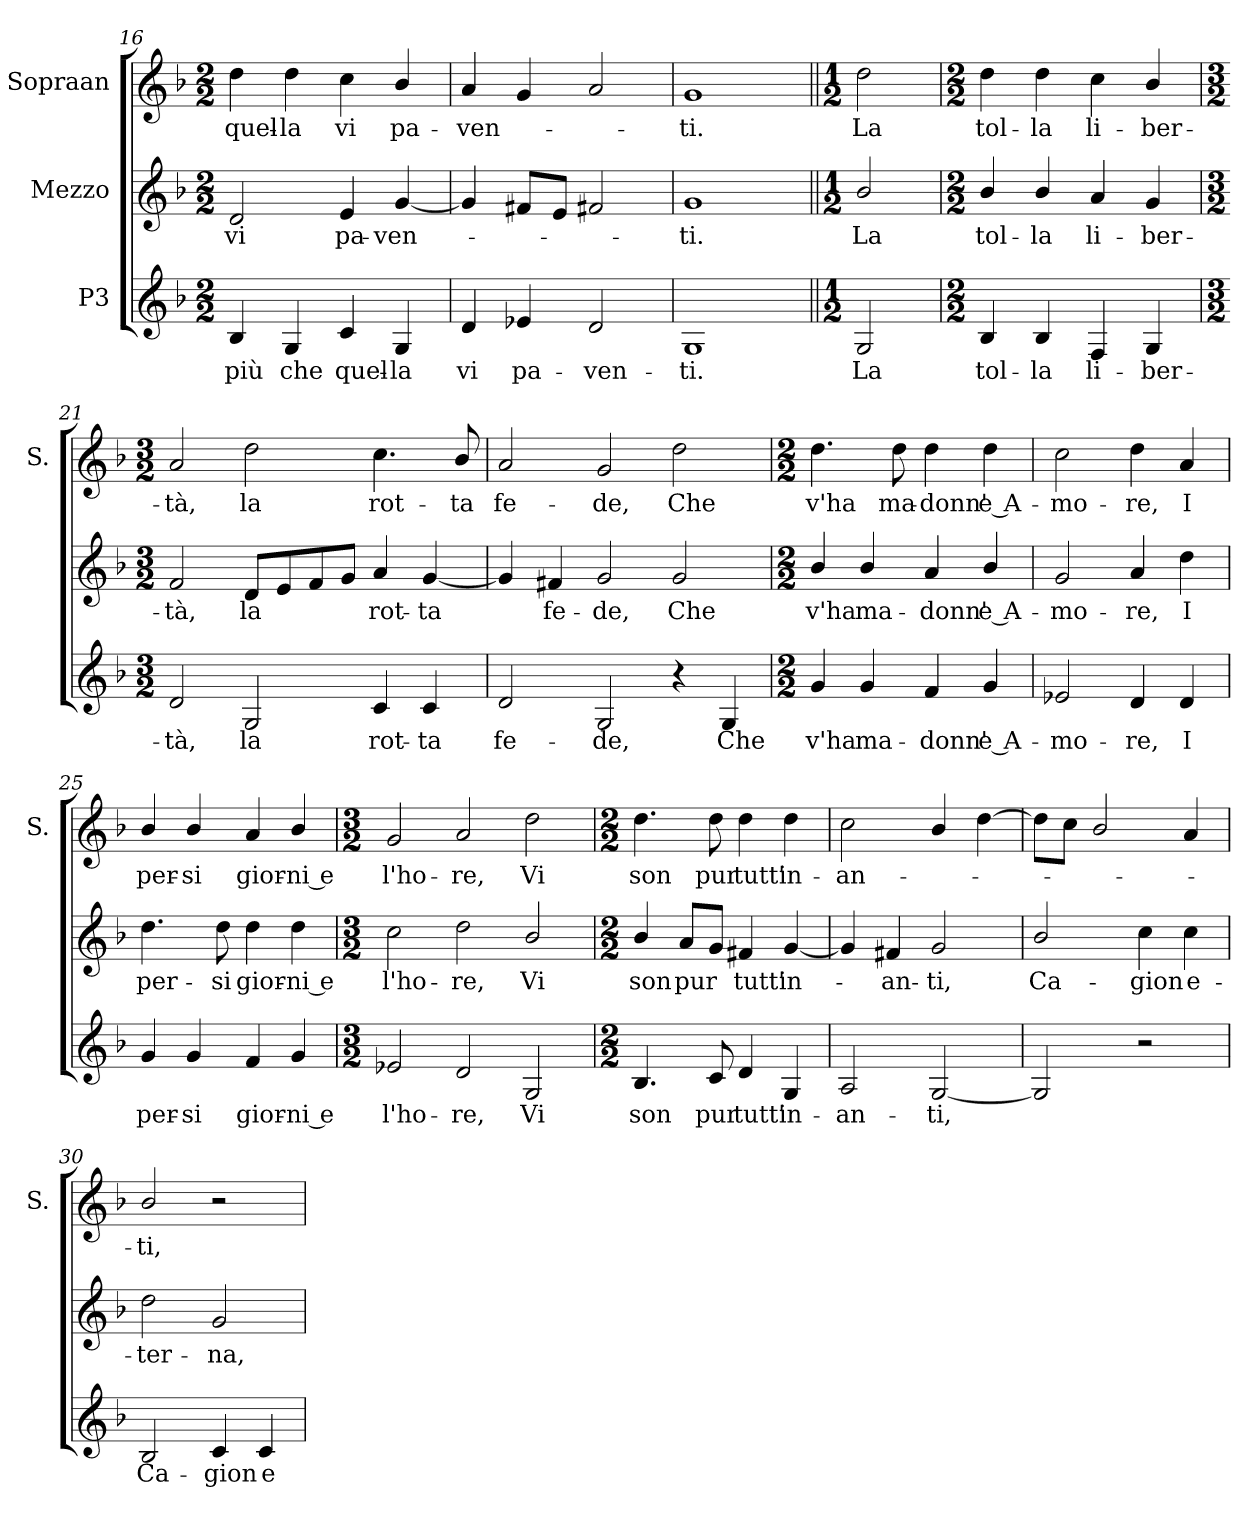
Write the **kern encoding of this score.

**kern	**text	**kern	**text	**kern	**text
*part3	*part3	*part2	*part2	*part1	*part1
*staff3	*staff3	*staff2	*staff2	*staff1	*staff1
*I"P3	*	*I"Mezzo	*	*I"Sopraan	*
*	*	*	*	*I'S.	*
*clefG2	*	*clefG2	*	*clefG2	*
*k[b-]	*	*k[b-]	*	*k[b-]	*
*d:	*	*d:	*	*d:	*
*M2/2	*	*M2/2	*	*M2/2	*
=16	=16	=16	=16	=16	=16
!	!LO:LY:b	!	!LO:LY:b	!	!LO:LY:b
4B-/	più	2d/	vi	4dd\	quel-
!	!LO:LY:b	!	!	!	!LO:LY:b
4G/	che	.	.	4dd\	-la
!	!LO:LY:b	!	!LO:LY:b	!	!LO:LY:b
4c/	quel-	4e/	pa-	4cc\	vi
!	!LO:LY:b	!	!LO:LY:b	!	!LO:LY:b
4G/	-la	[4g/	-ven-	4b-/	pa-
=17	=17	=17	=17	=17	=17
!	!LO:LY:b	!	!	!	!LO:LY:b
4d/	vi	4g/]	.	4a/	-ven-
!	!LO:LY:b	!	!	!	!
4e-X/	pa-	8f#X/L	.	4g/	.
.	.	8e/J	.	.	.
!	!LO:LY:b	!	!	!	!
2d/	-ven-	2f#X/	.	2a/	.
!!LO:LB:g=z
=18	=18	=18	=18	=18	=18
!	!LO:LY:b	!	!LO:LY:b	!	!LO:LY:b
1G	-ti.	1g	-ti.	1g	-ti.
=19||	=19||	=19||	=19||	=19||	=19||
*M1/2	*	*M1/2	*	*M1/2	*
!	!LO:LY:b	!	!LO:LY:b	!	!LO:LY:b
2G/	La	2b-/	La	2dd\	La
=20	=20	=20	=20	=20	=20
*M2/2	*	*M2/2	*	*M2/2	*
!	!LO:LY:b	!	!LO:LY:b	!	!LO:LY:b
4B-/	tol-	4b-/	tol-	4dd\	tol-
!	!LO:LY:b	!	!LO:LY:b	!	!LO:LY:b
4B-/	-la	4b-/	-la	4dd\	-la
!	!LO:LY:b	!	!LO:LY:b	!	!LO:LY:b
4F/	li-	4a/	li-	4cc\	li-
!	!LO:LY:b	!	!LO:LY:b	!	!LO:LY:b
4G/	-ber-	4g/	-ber-	4b-/	-ber-
=21	=21	=21	=21	=21	=21
*M3/2	*	*M3/2	*	*M3/2	*
!	!LO:LY:b	!	!LO:LY:b	!	!LO:LY:b
2d/	-tà,	2f/	-tà,	2a/	-tà,
!	!LO:LY:b	!	!LO:LY:b	!	!LO:LY:b
2G/	la	8d/L	la	2dd\	la
.	.	8e/	.	.	.
.	.	8f/	.	.	.
.	.	8g/J	.	.	.
!	!LO:LY:b	!	!LO:LY:b	!	!LO:LY:b
4c/	rot-	4a/	rot-	4.cc\	rot-
!	!LO:LY:b	!	!LO:LY:b	!	!
4c/	-ta	[4g/	-ta	.	.
!	!	!	!	!	!LO:LY:b
.	.	.	.	8b-/	-ta
=22	=22	=22	=22	=22	=22
!	!LO:LY:b	!	!	!	!LO:LY:b
2d/	fe-	4g/]	.	2a/	fe-
!	!	!	!LO:LY:b	!	!
.	.	4f#X/	fe-	.	.
!	!LO:LY:b	!	!LO:LY:b	!	!LO:LY:b
2G/	-de,	2g/	-de,	2g/	-de,
!	!	!	!LO:LY:b	!	!LO:LY:b
4r	.	2g/	Che	2dd\	Che
!	!LO:LY:b	!	!	!	!
4G/	Che	.	.	.	.
!!LO:PB:g=z
=23	=23	=23	=23	=23	=23
*M2/2	*	*M2/2	*	*M2/2	*
!	!LO:LY:b	!	!LO:LY:b	!	!LO:LY:b
4g/	v'ha	4b-/	v'ha	4.dd\	v'ha
!	!LO:LY:b	!	!LO:LY:b	!	!
4g/	ma-	4b-/	ma-	.	.
!	!	!	!	!	!LO:LY:b
.	.	.	.	8dd\	ma-
!	!LO:LY:b	!	!LO:LY:b	!	!LO:LY:b
4f/	-donn'	4a/	-donn'	4dd\	-donn'
!	!LO:LY:b	!	!LO:LY:b	!	!LO:LY:b
4g/	e A-	4b-/	e A-	4dd\	e A-
=24	=24	=24	=24	=24	=24
!	!LO:LY:b	!	!LO:LY:b	!	!LO:LY:b
2e-X/	-mo-	2g/	-mo-	2cc\	-mo-
!	!LO:LY:b	!	!LO:LY:b	!	!LO:LY:b
4d/	-re,	4a/	-re,	4dd\	-re,
!	!LO:LY:b	!	!LO:LY:b	!	!LO:LY:b
4d/	I	4dd\	I	4a/	I
=25	=25	=25	=25	=25	=25
!	!LO:LY:b	!	!LO:LY:b	!	!LO:LY:b
4g/	per-	4.dd\	per-	4b-/	per-
!	!LO:LY:b	!	!	!	!LO:LY:b
4g/	-si	.	.	4b-/	-si
!	!	!	!LO:LY:b	!	!
.	.	8dd\	-si	.	.
!	!LO:LY:b	!	!LO:LY:b	!	!LO:LY:b
4f/	gior-	4dd\	gior-	4a/	gior-
!	!LO:LY:b	!	!LO:LY:b	!	!LO:LY:b
4g/	-ni e	4dd\	-ni e	4b-/	-ni e
=26	=26	=26	=26	=26	=26
*M3/2	*	*M3/2	*	*M3/2	*
!	!LO:LY:b	!	!LO:LY:b	!	!LO:LY:b
2e-X/	l'ho-	2cc\	l'ho-	2g/	l'ho-
!	!LO:LY:b	!	!LO:LY:b	!	!LO:LY:b
2d/	-re,	2dd\	-re,	2a/	-re,
!	!LO:LY:b	!	!LO:LY:b	!	!LO:LY:b
2G/	Vi	2b-/	Vi	2dd\	Vi
=27	=27	=27	=27	=27	=27
*M2/2	*	*M2/2	*	*M2/2	*
!	!LO:LY:b	!	!LO:LY:b	!	!LO:LY:b
4.B-/	son	4b-/	son	4.dd\	son
!	!	!	!LO:LY:b	!	!
.	.	8a/L	pur	.	.
!	!LO:LY:b	!	!	!	!LO:LY:b
8c/	pur	8g/J	.	8dd\	pur
!	!LO:LY:b	!	!LO:LY:b	!	!LO:LY:b
4d/	tutt'	4f#X/	tutt'	4dd\	tutt'
!	!LO:LY:b	!	!LO:LY:b	!	!LO:LY:b
4G/	in-	[4g/	in-	4dd\	in-
!!LO:LB:g=z
=28	=28	=28	=28	=28	=28
!	!LO:LY:b	!	!	!	!LO:LY:b
2A/	-an-	4g/]	.	2cc\	-an-
!	!	!	!LO:LY:b	!	!
.	.	4f#X/	-an-	.	.
!	!LO:LY:b	!	!LO:LY:b	!	!
[2G/	-ti,	2g/	-ti,	4b-/	.
.	.	.	.	[4dd\	.
=29	=29	=29	=29	=29	=29
!	!	!	!LO:LY:b	!	!
2G/]	.	2b-/	Ca-	8dd\L]	.
.	.	.	.	8cc\J	.
.	.	.	.	2b-/	.
!	!	!	!LO:LY:b	!	!
2r	.	4cc\	-gion	.	.
!	!	!	!LO:LY:b	!	!
.	.	4cc\	e-	4a/	.
=30	=30	=30	=30	=30	=30
!	!LO:LY:b	!	!LO:LY:b	!	!LO:LY:b
2B-/	Ca-	2dd\	-ter-	2b-/	-ti,
!	!LO:LY:b	!	!LO:LY:b	!	!
4c/	-gion	2g/	-na,	2r	.
!	!LO:LY:b	!	!	!	!
4c/	e-	.	.	.	.
=	=	=	=	=	=
*-	*-	*-	*-	*-	*-
